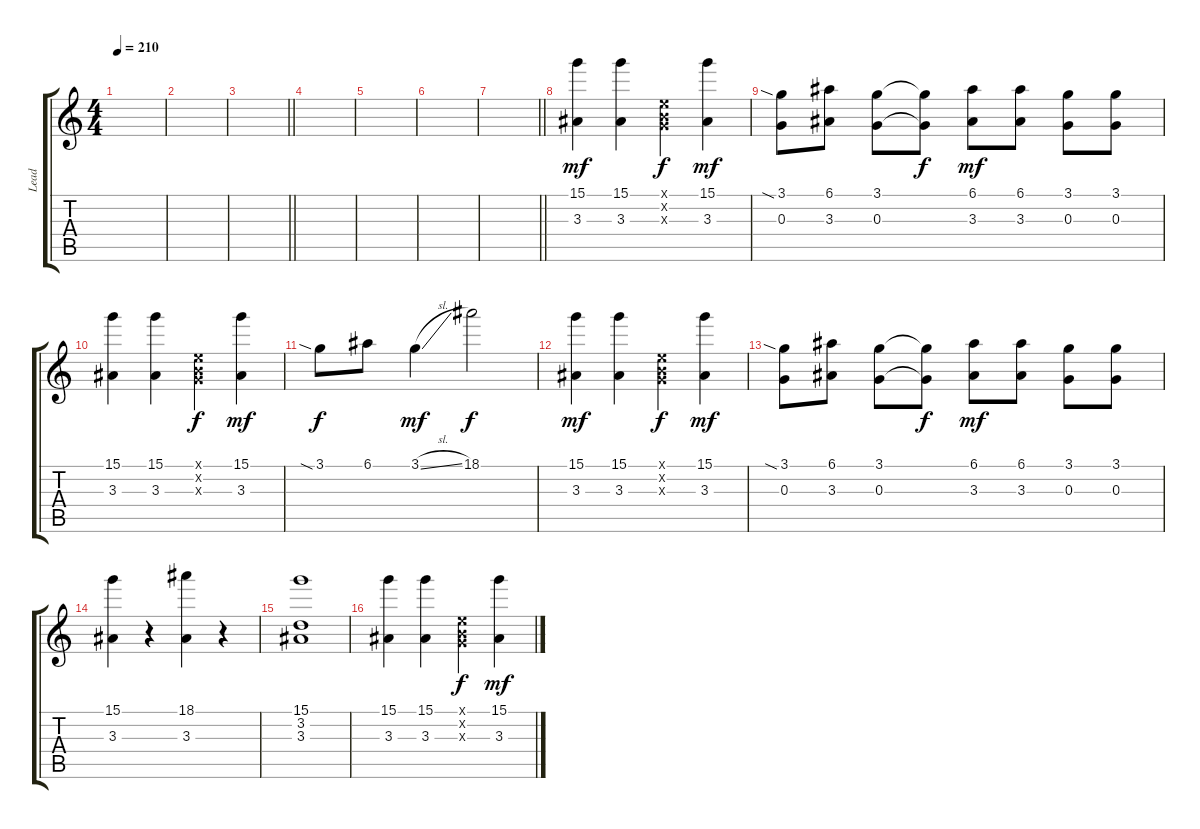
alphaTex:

\track ("Lead" "Lead") {instrument overdrivenguitar}
\staff {score tabs}
\tuning (E4 B3 G3 D3 A2 E2) {hide}
\ts (4 4)
\tempo 210
\clef g2
\ks c
|
|
\barLineRight lightlight
|
|
|
|
\barLineRight lightlight
|
(15.1 3.3).4{dy mf} (15.1 3.3).4 (0.1{x} 0.2{x} 0.3{x}).4{dy f} (15.1 3.3).4{dy mf} |
(3.1{sia} 0.3).8 (6.1 3.3).8 (3.1 0.3).8 (3.1{t} 0.3{t}).8{dy f} (6.1 3.3).8{dy mf} (6.1 3.3).8 (3.1 0.3).8 (3.1 0.3).8 |
(15.1 3.3).4 (15.1 3.3).4 (0.1{x} 0.2{x} 0.3{x}).4{dy f} (15.1 3.3).4{dy mf} |
3.1{sia}.8{dy f} 6.1.8 3.1{sl}.4{dy mf} 18.1.2{dy f} |
(15.1 3.3).4{dy mf} (15.1 3.3).4 (0.1{x} 0.2{x} 0.3{x}).4{dy f} (15.1 3.3).4{dy mf} |
(3.1{sia} 0.3).8 (6.1 3.3).8 (3.1 0.3).8 (3.1{t} 0.3{t}).8{dy f} (6.1 3.3).8{dy mf} (6.1 3.3).8 (3.1 0.3).8 (3.1 0.3).8 |
(15.1 3.3).4 r.4 (18.1 3.3).4 r.4 |
(15.1 3.2 3.3).1 |
(15.1 3.3).4 (15.1 3.3).4 (0.1{x} 0.2{x} 0.3{x}).4{dy f} (15.1 3.3).4{dy mf}
